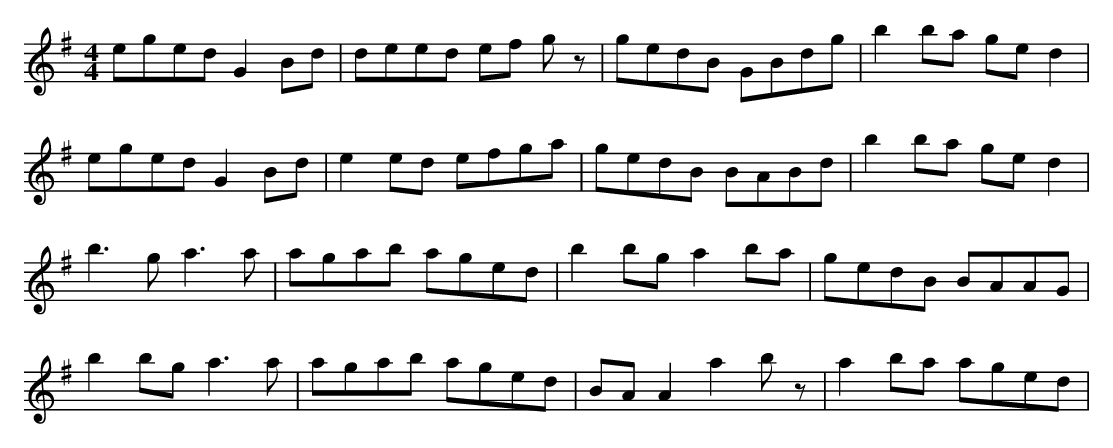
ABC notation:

X:1
M:4/4
K:G
eged G2 Bd|deed ef gz|gedB GBdg|b2 ba ge d2|
eged G2 Bd|e2 ed efga|gedB BABd|b2 ba ge d2|
b3 g a3 a|agab aged|b2 bg a2 ba|gedB BAAG|
b2 bg a3 a|agab aged|BA A2 a2 bz|a2 ba aged|
